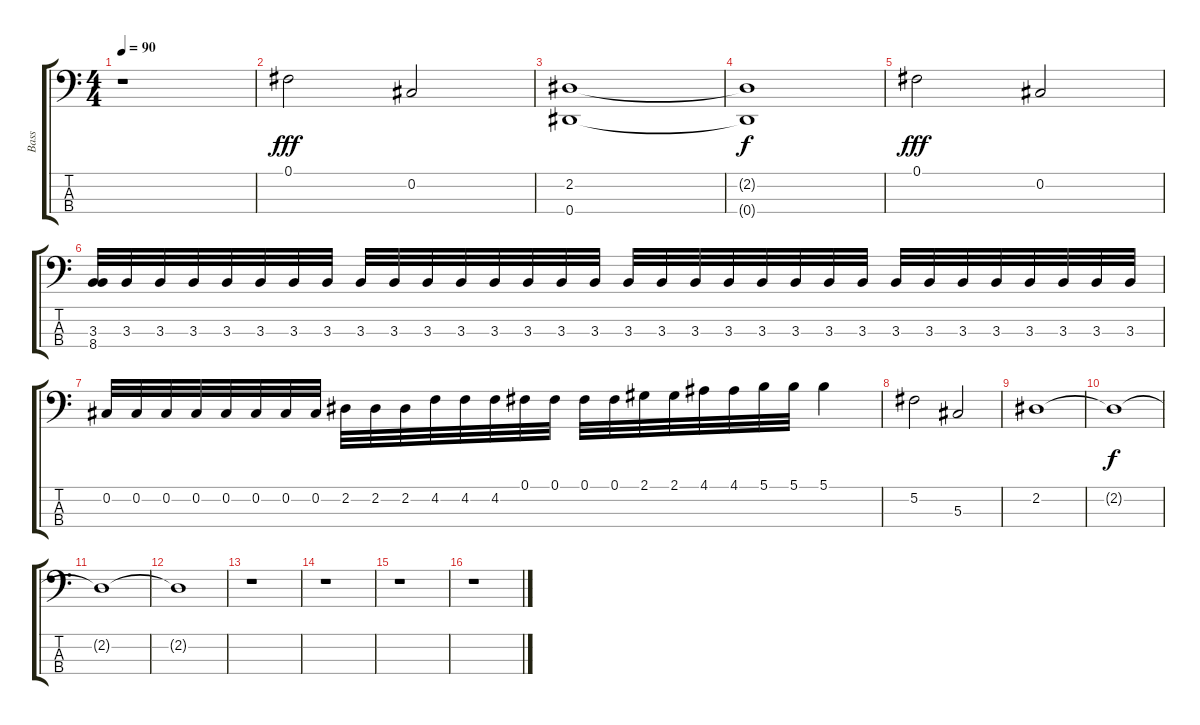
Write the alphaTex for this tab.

\track ("Bass" "Bass") {instrument electricbasspick}
\staff {score tabs}
\tuning (Gb2 Db2 Ab1 Eb1) {hide}
\ts (4 4)
\tempo 90
\clef f4
\ks c
r.1{dy fff instrument electricbasspick} |
0.1.2 0.2.2 |
(2.2 0.4).1 |
(2.2{t} 0.4{t}).1{dy f} |
0.1.2{dy fff} 0.2.2 |
(3.3 8.4).32 3.3.32 3.3.32 3.3.32 3.3.32 3.3.32 3.3.32 3.3.32 3.3.32 3.3.32 3.3.32 3.3.32 3.3.32 3.3.32 3.3.32 3.3.32 3.3.32 3.3.32 3.3.32 3.3.32 3.3.32 3.3.32 3.3.32 3.3.32 3.3.32 3.3.32 3.3.32 3.3.32 3.3.32 3.3.32 3.3.32 3.3.32 |
0.2.32 0.2.32 0.2.32 0.2.32 0.2.32 0.2.32 0.2.32 0.2.32 2.2.32 2.2.32 2.2.32 4.2.32 4.2.32 4.2.32 0.1.32 0.1.32 0.1.32 0.1.32 2.1.32 2.1.32 4.1.32 4.1.32 5.1.32 5.1.32 5.1.4 |
5.2.2 5.3.2 |
2.2.1 |
2.2{t}.1{dy f} |
2.2{t}.1 |
2.2{t}.1 |
r.1 |
r.1 |
r.1 |
r.1
